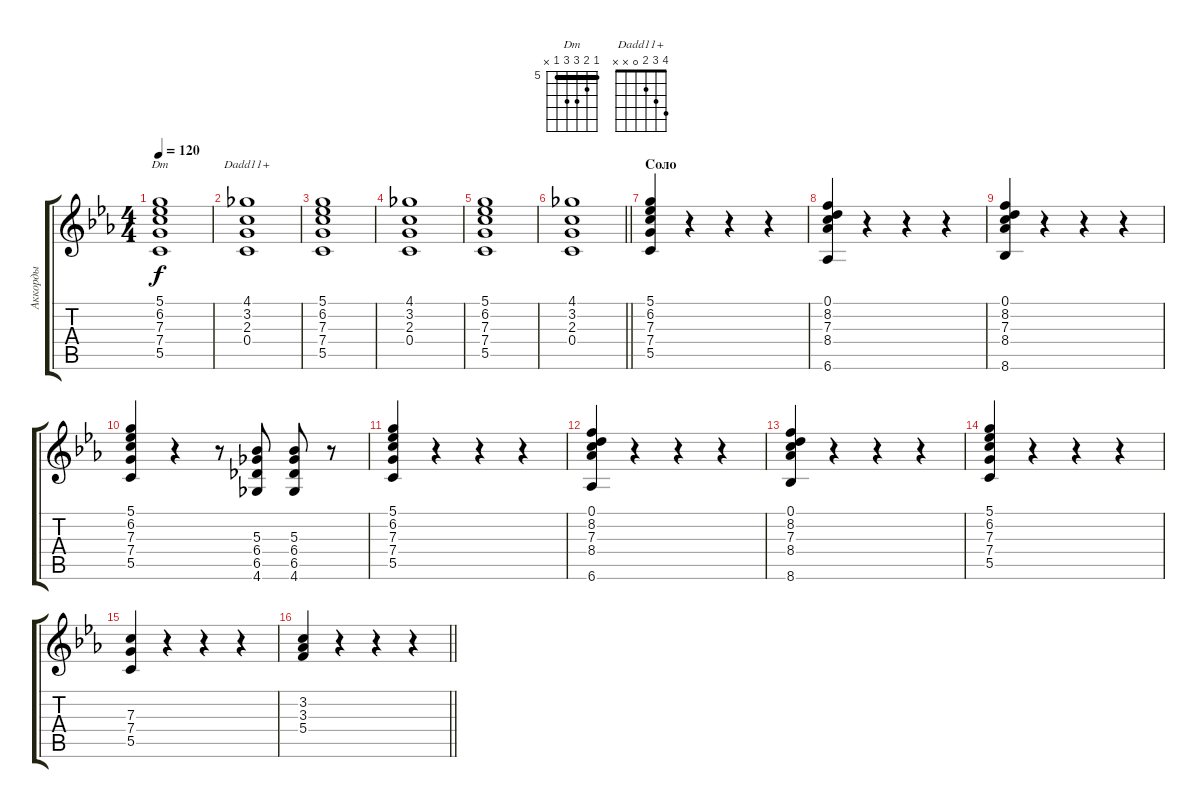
\track ("Аккорды" "Аккорды") {instrument electricguitarclean}
\staff {score tabs}
\tuning (D4 A3 F3 C3 G2 D2) {hide}
\chord ("Dm" 5 6 7 7 5 x) {firstfret 5 barre 5}
\chord ("Dadd11+" 4 3 2 0 x x)
\ts (4 4)
\tempo 120
\clef g2
\ks cminor
(5.1 6.2 7.3 7.4 5.5).1{ch "Dm" dy f} |
(4.1 3.2 2.3 0.4).1{ch "Dadd11+"} |
(5.1 6.2 7.3 7.4 5.5).1 |
(4.1 3.2 2.3 0.4).1 |
(5.1 6.2 7.3 7.4 5.5).1 |
\barLineRight lightlight
(4.1 3.2 2.3 0.4).1 |
\section ("" "Соло")
(5.1 6.2 7.3 7.4 5.5).4 r.4 r.4 r.4 |
(0.1 8.2 7.3 8.4 6.6).4 r.4 r.4 r.4 |
(0.1 8.2 7.3 8.4 8.6).4 r.4 r.4 r.4 |
(5.1 6.2 7.3 7.4 5.5).4 r.4 r.8 (5.3 6.4 6.5 4.6).8 (5.3 6.4 6.5 4.6).8 r.8 |
(5.1 6.2 7.3 7.4 5.5).4 r.4 r.4 r.4 |
(0.1 8.2 7.3 8.4 6.6).4 r.4 r.4 r.4 |
(0.1 8.2 7.3 8.4 8.6).4 r.4 r.4 r.4 |
(5.1 6.2 7.3 7.4 5.5).4 r.4 r.4 r.4 |
(7.3 7.4 5.5).4 r.4 r.4 r.4 |
\barLineRight lightlight
(3.2 3.3 5.4).4 r.4 r.4 r.4
